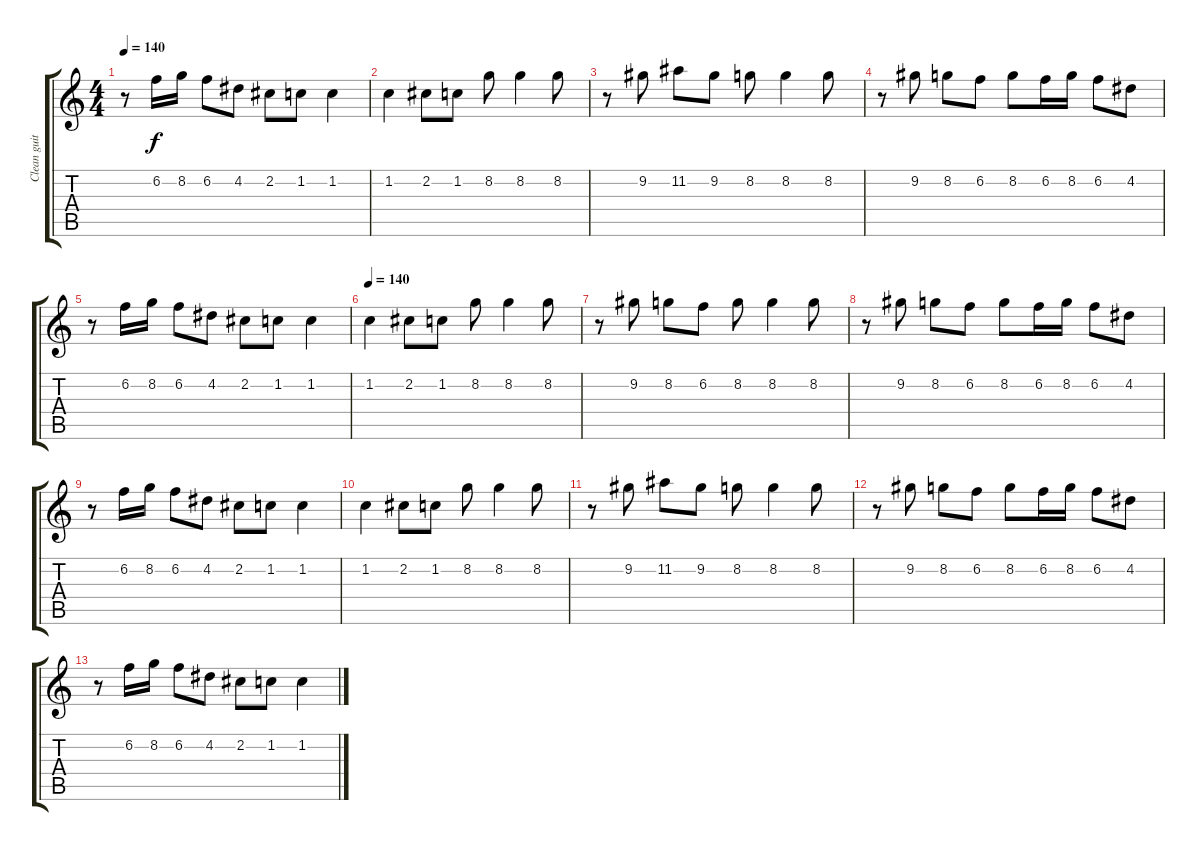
\track ("Clean guitar" "Clean guit") {instrument electricguitarjazz}
\staff {score tabs}
\tuning (E4 B3 G3 D3 A2 E2) {hide}
\ts (4 4)
\tempo 140
\clef g2
\ks c
r.8{dy f} 6.2.16 8.2.16 6.2.8 4.2.8 2.2.8 1.2.8 1.2.4 |
1.2.4 2.2.8 1.2.8 8.2.8 8.2.4 8.2.8 |
r.8 9.2.8 11.2.8 9.2.8 8.2.8 8.2.4 8.2.8 |
r.8 9.2.8 8.2.8 6.2.8 8.2.8 6.2.16 8.2.16 6.2.8 4.2.8 |
r.8 6.2.16 8.2.16 6.2.8 4.2.8 2.2.8 1.2.8 1.2.4 |
\tempo 140
1.2.4 2.2.8 1.2.8 8.2.8 8.2.4 8.2.8 |
r.8 9.2.8 8.2.8 6.2.8 8.2.8 8.2.4 8.2.8 |
r.8 9.2.8 8.2.8 6.2.8 8.2.8 6.2.16 8.2.16 6.2.8 4.2.8 |
r.8 6.2.16 8.2.16 6.2.8 4.2.8 2.2.8 1.2.8 1.2.4 |
1.2.4 2.2.8 1.2.8 8.2.8 8.2.4 8.2.8 |
r.8 9.2.8 11.2.8 9.2.8 8.2.8 8.2.4 8.2.8 |
r.8 9.2.8 8.2.8 6.2.8 8.2.8 6.2.16 8.2.16 6.2.8 4.2.8 |
r.8 6.2.16 8.2.16 6.2.8 4.2.8 2.2.8 1.2.8 1.2.4
